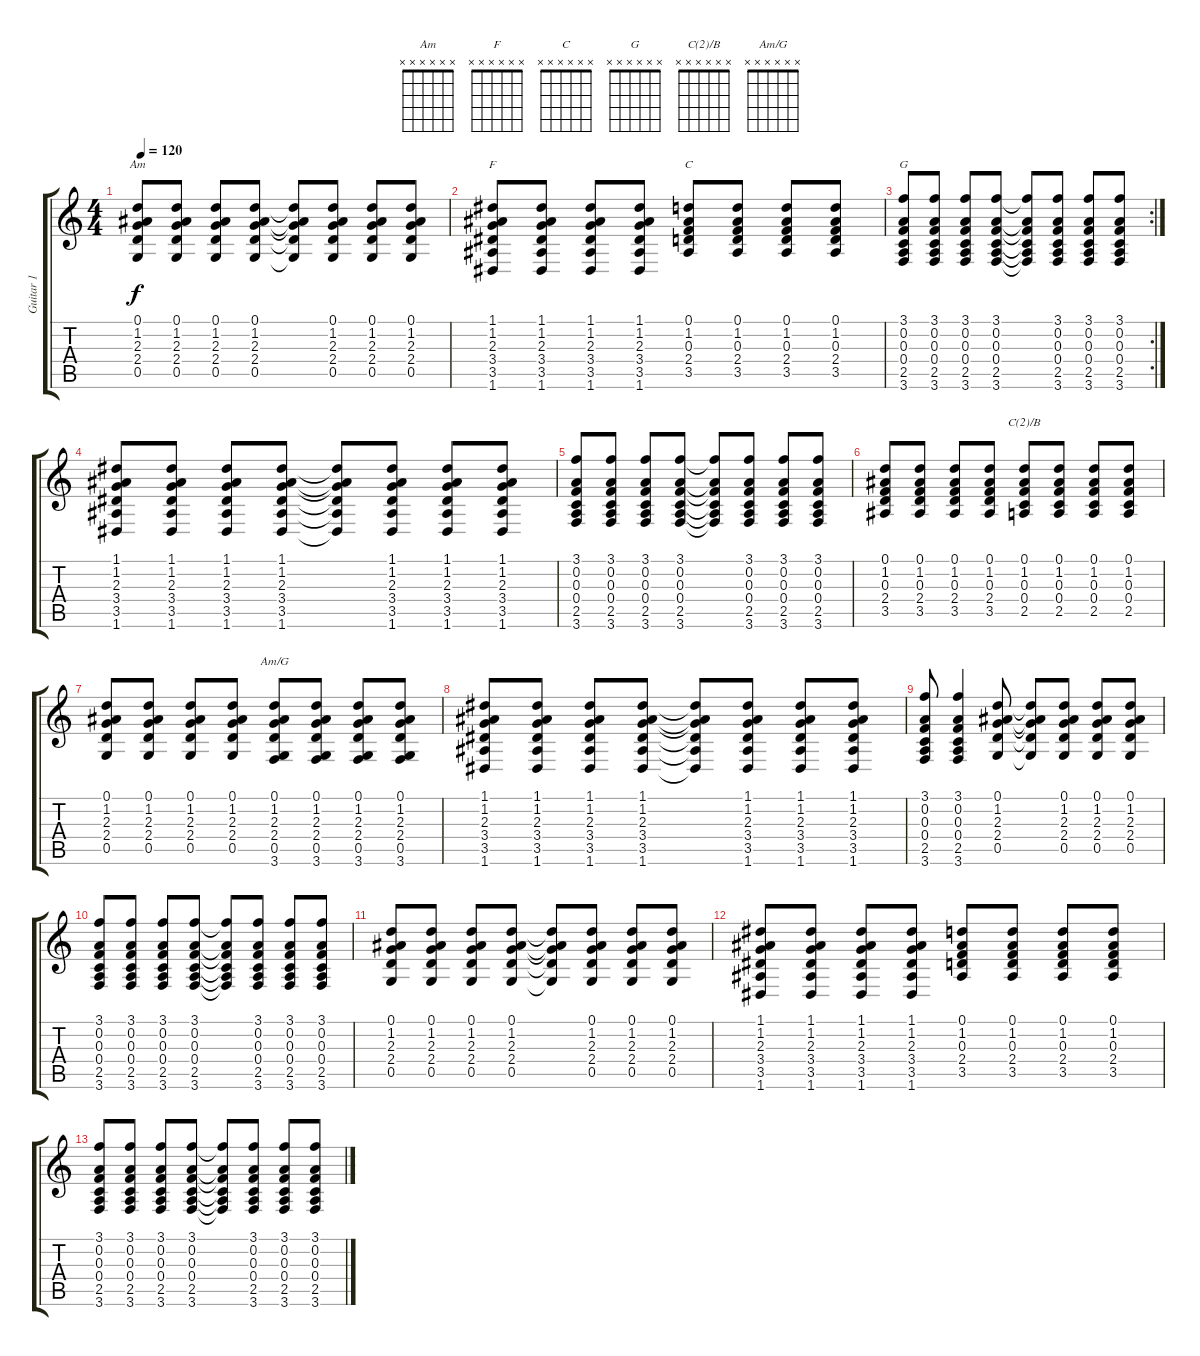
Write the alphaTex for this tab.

\track ("Guitar 1" "Guitar 1") {instrument acousticguitarsteel}
\staff {score tabs}
\tuning (D4 A3 F3 C3 G2 D2) {hide}
\chord ("Am" x x x x x x) {firstfret 0}
\chord ("F" x x x x x x) {firstfret 0}
\chord ("C" x x x x x x) {firstfret 0}
\chord ("G" x x x x x x) {firstfret 0}
\chord ("C(2)/B" x x x x x x) {firstfret 0}
\chord ("Am/G" x x x x x x) {firstfret 0}
\ts (4 4)
\tempo 120
\clef g2
\ks c
(0.1 1.2 2.3 2.4 0.5).8{ch "Am" dy f} (0.1 1.2 2.3 2.4 0.5).8 (0.1 1.2 2.3 2.4 0.5).8 (0.1 1.2 2.3 2.4 0.5).8 (0.1{t} 1.2{t} 2.3{t} 2.4{t} 0.5{t}).8 (0.1 1.2 2.3 2.4 0.5).8 (0.1 1.2 2.3 2.4 0.5).8 (0.1 1.2 2.3 2.4 0.5).8 |
(1.1 1.2 2.3 3.4 3.5 1.6).8{ch "F"} (1.1 1.2 2.3 3.4 3.5 1.6).8 (1.1 1.2 2.3 3.4 3.5 1.6).8 (1.1 1.2 2.3 3.4 3.5 1.6).8 (0.1 1.2 0.3 2.4 3.5).8{ch "C"} (0.1 1.2 0.3 2.4 3.5).8 (0.1 1.2 0.3 2.4 3.5).8 (0.1 1.2 0.3 2.4 3.5).8 |
\rc 2
(3.1 0.2 0.3 0.4 2.5 3.6).8{ch "G"} (3.1 0.2 0.3 0.4 2.5 3.6).8 (3.1 0.2 0.3 0.4 2.5 3.6).8 (3.1 0.2 0.3 0.4 2.5 3.6).8 (3.1{t} 0.2{t} 0.3{t} 0.4{t} 2.5{t} 3.6{t}).8 (3.1 0.2 0.3 0.4 2.5 3.6).8 (3.1 0.2 0.3 0.4 2.5 3.6).8 (3.1 0.2 0.3 0.4 2.5 3.6).8 |
(1.1 1.2 2.3 3.4 3.5 1.6).8 (1.1 1.2 2.3 3.4 3.5 1.6).8 (1.1 1.2 2.3 3.4 3.5 1.6).8 (1.1 1.2 2.3 3.4 3.5 1.6).8 (1.1{t} 1.2{t} 2.3{t} 3.4{t} 3.5{t} 1.6{t}).8 (1.1 1.2 2.3 3.4 3.5 1.6).8 (1.1 1.2 2.3 3.4 3.5 1.6).8 (1.1 1.2 2.3 3.4 3.5 1.6).8 |
(3.1 0.2 0.3 0.4 2.5 3.6).8 (3.1 0.2 0.3 0.4 2.5 3.6).8 (3.1 0.2 0.3 0.4 2.5 3.6).8 (3.1 0.2 0.3 0.4 2.5 3.6).8 (3.1{t} 0.2{t} 0.3{t} 0.4{t} 2.5{t} 3.6{t}).8 (3.1 0.2 0.3 0.4 2.5 3.6).8 (3.1 0.2 0.3 0.4 2.5 3.6).8 (3.1 0.2 0.3 0.4 2.5 3.6).8 |
(0.1 1.2 0.3 2.4 3.5).8 (0.1 1.2 0.3 2.4 3.5).8 (0.1 1.2 0.3 2.4 3.5).8 (0.1 1.2 0.3 2.4 3.5).8 (0.1 1.2 0.3 0.4 2.5).8{ch "C(2)/B"} (0.1 1.2 0.3 0.4 2.5).8 (0.1 1.2 0.3 0.4 2.5).8 (0.1 1.2 0.3 0.4 2.5).8 |
(0.1 1.2 2.3 2.4 0.5).8 (0.1 1.2 2.3 2.4 0.5).8 (0.1 1.2 2.3 2.4 0.5).8 (0.1 1.2 2.3 2.4 0.5).8 (0.1 1.2 2.3 2.4 0.5 3.6).8{ch "Am/G"} (0.1 1.2 2.3 2.4 0.5 3.6).8 (0.1 1.2 2.3 2.4 0.5 3.6).8 (0.1 1.2 2.3 2.4 0.5 3.6).8 |
(1.1 1.2 2.3 3.4 3.5 1.6).8 (1.1 1.2 2.3 3.4 3.5 1.6).8 (1.1 1.2 2.3 3.4 3.5 1.6).8 (1.1 1.2 2.3 3.4 3.5 1.6).8 (1.1{t} 1.2{t} 2.3{t} 3.4{t} 3.5{t} 1.6{t}).8 (1.1 1.2 2.3 3.4 3.5 1.6).8 (1.1 1.2 2.3 3.4 3.5 1.6).8 (1.1 1.2 2.3 3.4 3.5 1.6).8 |
(3.1 0.2 0.3 0.4 2.5 3.6).8 (3.1 0.2 0.3 0.4 2.5 3.6).4 (0.1 1.2 2.3 2.4 0.5).8 (0.1{t} 1.2{t} 2.3{t} 2.4{t} 0.5{t}).8 (0.1 1.2 2.3 2.4 0.5).8 (0.1 1.2 2.3 2.4 0.5).8 (0.1 1.2 2.3 2.4 0.5).8 |
(3.1 0.2 0.3 0.4 2.5 3.6).8 (3.1 0.2 0.3 0.4 2.5 3.6).8 (3.1 0.2 0.3 0.4 2.5 3.6).8 (3.1 0.2 0.3 0.4 2.5 3.6).8 (3.1{t} 0.2{t} 0.3{t} 0.4{t} 2.5{t} 3.6{t}).8 (3.1 0.2 0.3 0.4 2.5 3.6).8 (3.1 0.2 0.3 0.4 2.5 3.6).8 (3.1 0.2 0.3 0.4 2.5 3.6).8 |
(0.1 1.2 2.3 2.4 0.5).8 (0.1 1.2 2.3 2.4 0.5).8 (0.1 1.2 2.3 2.4 0.5).8 (0.1 1.2 2.3 2.4 0.5).8 (0.1{t} 1.2{t} 2.3{t} 2.4{t} 0.5{t}).8 (0.1 1.2 2.3 2.4 0.5).8 (0.1 1.2 2.3 2.4 0.5).8 (0.1 1.2 2.3 2.4 0.5).8 |
(1.1 1.2 2.3 3.4 3.5 1.6).8{volume 0} (1.1 1.2 2.3 3.4 3.5 1.6).8 (1.1 1.2 2.3 3.4 3.5 1.6).8 (1.1 1.2 2.3 3.4 3.5 1.6).8 (0.1 1.2 0.3 2.4 3.5).8 (0.1 1.2 0.3 2.4 3.5).8 (0.1 1.2 0.3 2.4 3.5).8 (0.1 1.2 0.3 2.4 3.5).8 |
(3.1 0.2 0.3 0.4 2.5 3.6).8 (3.1 0.2 0.3 0.4 2.5 3.6).8 (3.1 0.2 0.3 0.4 2.5 3.6).8 (3.1 0.2 0.3 0.4 2.5 3.6).8 (3.1{t} 0.2{t} 0.3{t} 0.4{t} 2.5{t} 3.6{t}).8 (3.1 0.2 0.3 0.4 2.5 3.6).8 (3.1 0.2 0.3 0.4 2.5 3.6).8 (3.1 0.2 0.3 0.4 2.5 3.6).8
